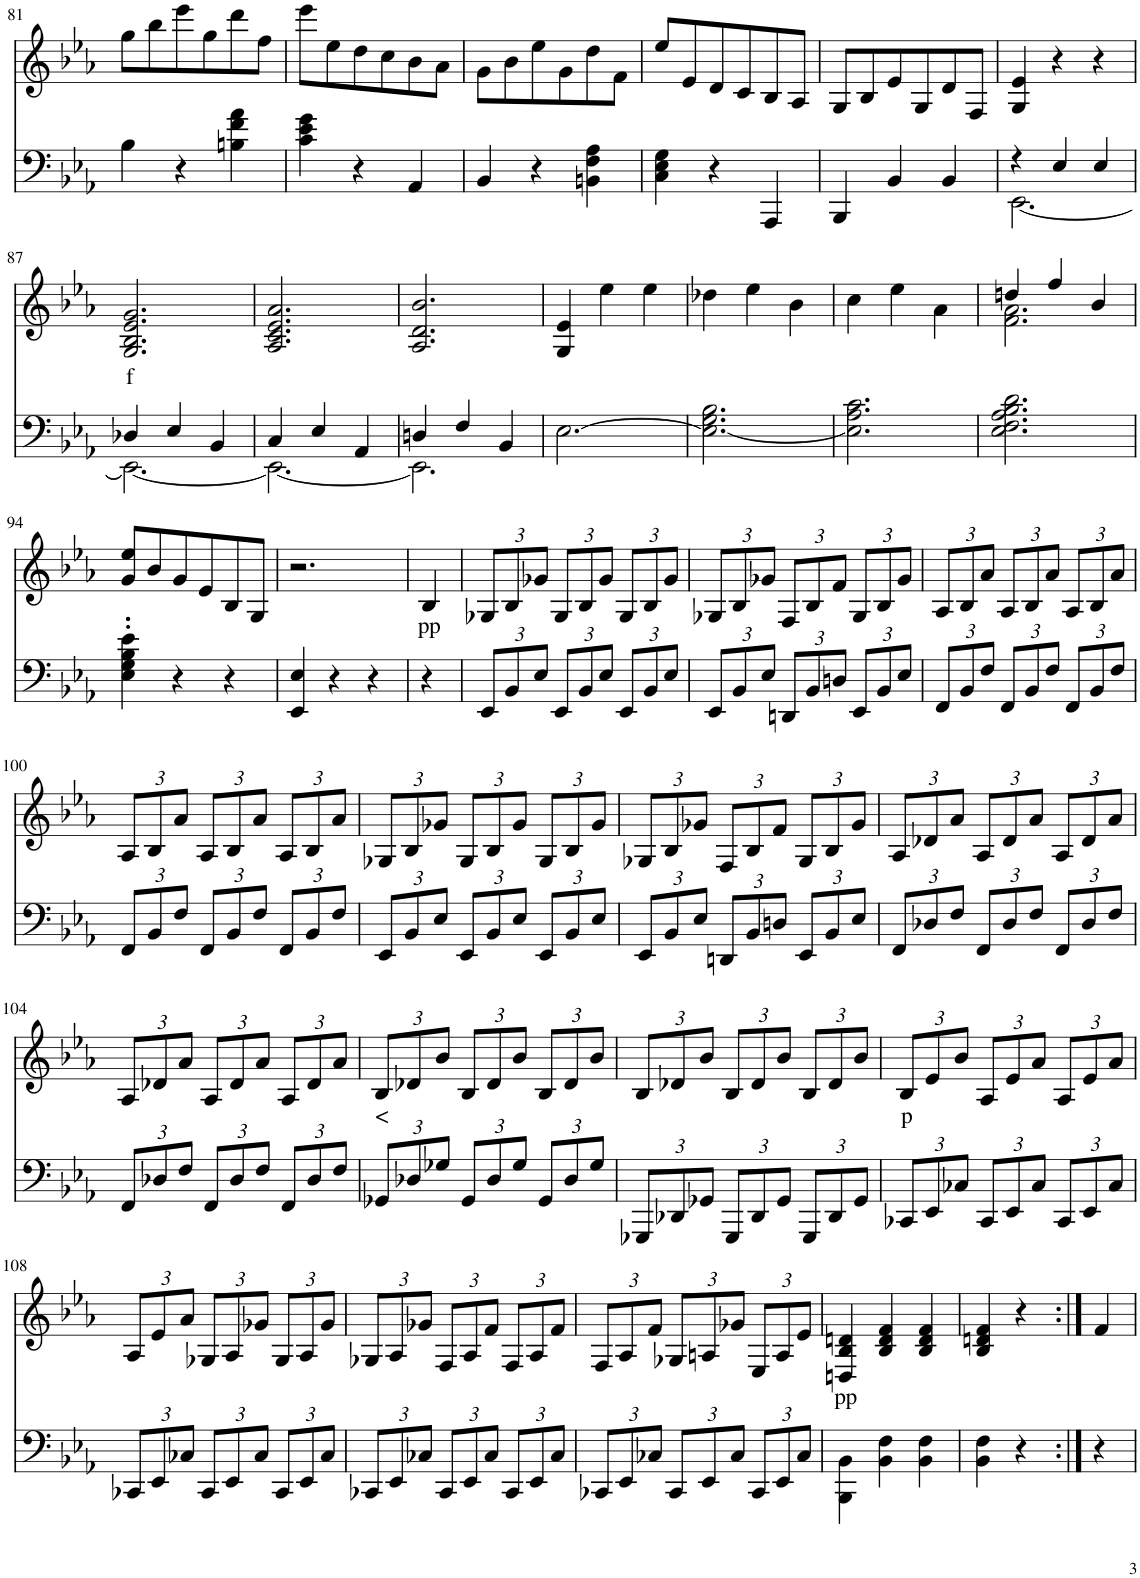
**kern	**kern	**text
*part2	*part1	*part1
*staff2	*staff1	*staff1
*I"piano	*I"piano	*
*I'Pno	*I'Pno	*
!!LO:PB:g=z
*clefF4	*clefG2	*
*k[b-e-a-]	*k[b-e-a-]	*
*E-:	*E-:	*
*M3/4	*M3/4	*
=81	=81	=81
4B-\	8gg\L	.
.	8bb-\	.
4r	8eee-\	.
.	8gg\	.
4Bn\ 4f\ 4a-\	8ddd\	.
.	8ff\J	.
=82	=82	=82
4c\ 4e-\ 4g\	8eee-\L	.
.	8ee-\	.
4r	8dd\	.
.	8cc\	.
4AA-/	8b-\	.
.	8a-\J	.
=83	=83	=83
4BB-/	8g\L	.
.	8b-\	.
4r	8ee-\	.
.	8g\	.
4BBn\ 4F\ 4A-\	8dd\	.
.	8f\J	.
=84	=84	=84
4C\ 4E-\ 4G\	8ee-/L	.
.	8e-/	.
4r	8d/	.
.	8c/	.
4AAA-/	8B-/	.
.	8A-/J	.
=85	=85	=85
4BBB-/	8G/L	.
.	8B-/	.
4BB-/	8e-/	.
.	8G/	.
4BB-/	8d/	.
.	8F/J	.
=86	=86	=86
*^	*	*
4r	[2.EE-\	4G/ 4e-/	.
4E-/	.	4r	.
4E-/	.	4r	.
!!LO:LB:g=z
=87	=87	=87	=87
!	!	!	!LO:LY:b
4D-X/	2.EE-\_	2.G/ 2.B-/ 2.e-/ 2.g/	f
4E-/	.	.	.
4BB-/	.	.	.
=88	=88	=88	=88
4C/	2.EE-\_	2.A-/ 2.c/ 2.e-/ 2.a-/	.
4E-/	.	.	.
4AA-/	.	.	.
=89	=89	=89	=89
4Dn/	2.EE-\]	2.A-/ 2.d/ 2.b-/	.
4F/	.	.	.
4BB-/	.	.	.
*v	*v	*	*
=90	=90	=90
[2.E-\	4G/ 4e-/	.
.	4ee-\	.
.	4ee-\	.
=91	=91	=91
2.E-\_ 2.G\ 2.B-\	4dd-X\	.
.	4ee-\	.
.	4b-\	.
=92	=92	=92
2.E-\] 2.A-\ 2.c\	4cc\	.
.	4ee-\	.
.	4a-\	.
=93	=93	=93
*	*^	*
2.E-\ 2.F\ 2.A-\ 2.B-\ 2.d\	4ddn/	2.f\ 2.a-\	.
.	4ff/	.	.
.	4b-/	.	.
*	*v	*v	*
!!LO:LB:g=z
=94	=94	=94
4E-\' 4G\' 4B-\' 4e-\'	8g/ 8ee-/L	.
.	8b-/	.
4r	8g/	.
.	8e-/	.
4r	8B-/	.
.	8G/J	.
=95	=95	=95
4EE-/ 4E-/	2.r	.
4r	.	.
4r	.	.
=96	=96	=96
!	!	!LO:LY:b
4r	4B-/	pp
=97	=97	=97
*Xbrackettup	*Xbrackettup	*
12EE-/L	12G-X/L	.
12BB-/	12B-/	.
12E-/J	12g-X/J	.
12EE-/L	12G-/L	.
12BB-/	12B-/	.
12E-/J	12g-/J	.
12EE-/L	12G-/L	.
12BB-/	12B-/	.
12E-/J	12g-/J	.
=98	=98	=98
12EE-/L	12G-X/L	.
12BB-/	12B-/	.
12E-/J	12g-X/J	.
12DDn/L	12F/L	.
12BB-/	12B-/	.
12Dn/J	12f/J	.
12EE-/L	12G-/L	.
12BB-/	12B-/	.
12E-/J	12g-/J	.
=99	=99	=99
12FF/L	12A-/L	.
12BB-/	12B-/	.
12F/J	12a-/J	.
12FF/L	12A-/L	.
12BB-/	12B-/	.
12F/J	12a-/J	.
12FF/L	12A-/L	.
12BB-/	12B-/	.
12F/J	12a-/J	.
!!LO:LB:g=z
=100	=100	=100
12FF/L	12A-/L	.
12BB-/	12B-/	.
12F/J	12a-/J	.
12FF/L	12A-/L	.
12BB-/	12B-/	.
12F/J	12a-/J	.
12FF/L	12A-/L	.
12BB-/	12B-/	.
12F/J	12a-/J	.
=101	=101	=101
12EE-/L	12G-X/L	.
12BB-/	12B-/	.
12E-/J	12g-X/J	.
12EE-/L	12G-/L	.
12BB-/	12B-/	.
12E-/J	12g-/J	.
12EE-/L	12G-/L	.
12BB-/	12B-/	.
12E-/J	12g-/J	.
=102	=102	=102
12EE-/L	12G-X/L	.
12BB-/	12B-/	.
12E-/J	12g-X/J	.
12DDn/L	12F/L	.
12BB-/	12B-/	.
12Dn/J	12f/J	.
12EE-/L	12G-/L	.
12BB-/	12B-/	.
12E-/J	12g-/J	.
=103	=103	=103
12FF/L	12A-/L	.
12D-X/	12d-X/	.
12F/J	12a-/J	.
12FF/L	12A-/L	.
12D-/	12d-/	.
12F/J	12a-/J	.
12FF/L	12A-/L	.
12D-/	12d-/	.
12F/J	12a-/J	.
!!LO:LB:g=z
=104	=104	=104
12FF/L	12A-/L	.
12D-X/	12d-X/	.
12F/J	12a-/J	.
12FF/L	12A-/L	.
12D-/	12d-/	.
12F/J	12a-/J	.
12FF/L	12A-/L	.
12D-/	12d-/	.
12F/J	12a-/J	.
=105	=105	=105
!	!	!LO:LY:b
12GG-X/L	12B-/L	<
12D-X/	12d-X/	.
12G-X/J	12b-/J	.
12GG-/L	12B-/L	.
12D-/	12d-/	.
12G-/J	12b-/J	.
12GG-/L	12B-/L	.
12D-/	12d-/	.
12G-/J	12b-/J	.
=106	=106	=106
12GGG-X/L	12B-/L	.
12DD-X/	12d-X/	.
12GG-X/J	12b-/J	.
12GGG-/L	12B-/L	.
12DD-/	12d-/	.
12GG-/J	12b-/J	.
12GGG-/L	12B-/L	.
12DD-/	12d-/	.
12GG-/J	12b-/J	.
=107	=107	=107
!	!	!LO:LY:b
12CC-X/L	12B-/L	p
12EE-/	12e-/	.
12C-X/J	12b-/J	.
12CC-/L	12A-/L	.
12EE-/	12e-/	.
12C-/J	12a-/J	.
12CC-/L	12A-/L	.
12EE-/	12e-/	.
12C-/J	12a-/J	.
!!LO:LB:g=z
=108	=108	=108
12CC-X/L	12A-/L	.
12EE-/	12e-/	.
12C-X/J	12a-/J	.
12CC-/L	12G-X/L	.
12EE-/	12A-/	.
12C-/J	12g-X/J	.
12CC-/L	12G-/L	.
12EE-/	12A-/	.
12C-/J	12g-/J	.
=109	=109	=109
12CC-X/L	12G-X/L	.
12EE-/	12A-/	.
12C-X/J	12g-X/J	.
12CC-/L	12F/L	.
12EE-/	12A-/	.
12C-/J	12f/J	.
12CC-/L	12F/L	.
12EE-/	12A-/	.
12C-/J	12f/J	.
=110	=110	=110
12CC-X/L	12F/L	.
12EE-/	12A-/	.
12C-X/J	12f/J	.
12CC-/L	12G-X/L	.
12EE-/	12An/	.
12C-/J	12g-X/J	.
12CC-/L	12E-/L	.
12EE-/	12A/	.
12C-/J	12e-/J	.
=111	=111	=111
!	!	!LO:LY:b
4BBB-\ 4BB-\	4Dn/ 4B-/ 4dn/	pp
4BB-\ 4F\	4B-/ 4d/ 4f/	.
4BB-\ 4F\	4B-/ 4d/ 4f/	.
=112	=112	=112
4BB-\ 4F\	4B-/ 4dn/ 4f/	.
4r	4r	.
=112X1:|!	=112X1:|!	=112X1:|!
4r	4f/	.
=	=	=
*-	*-	*-
